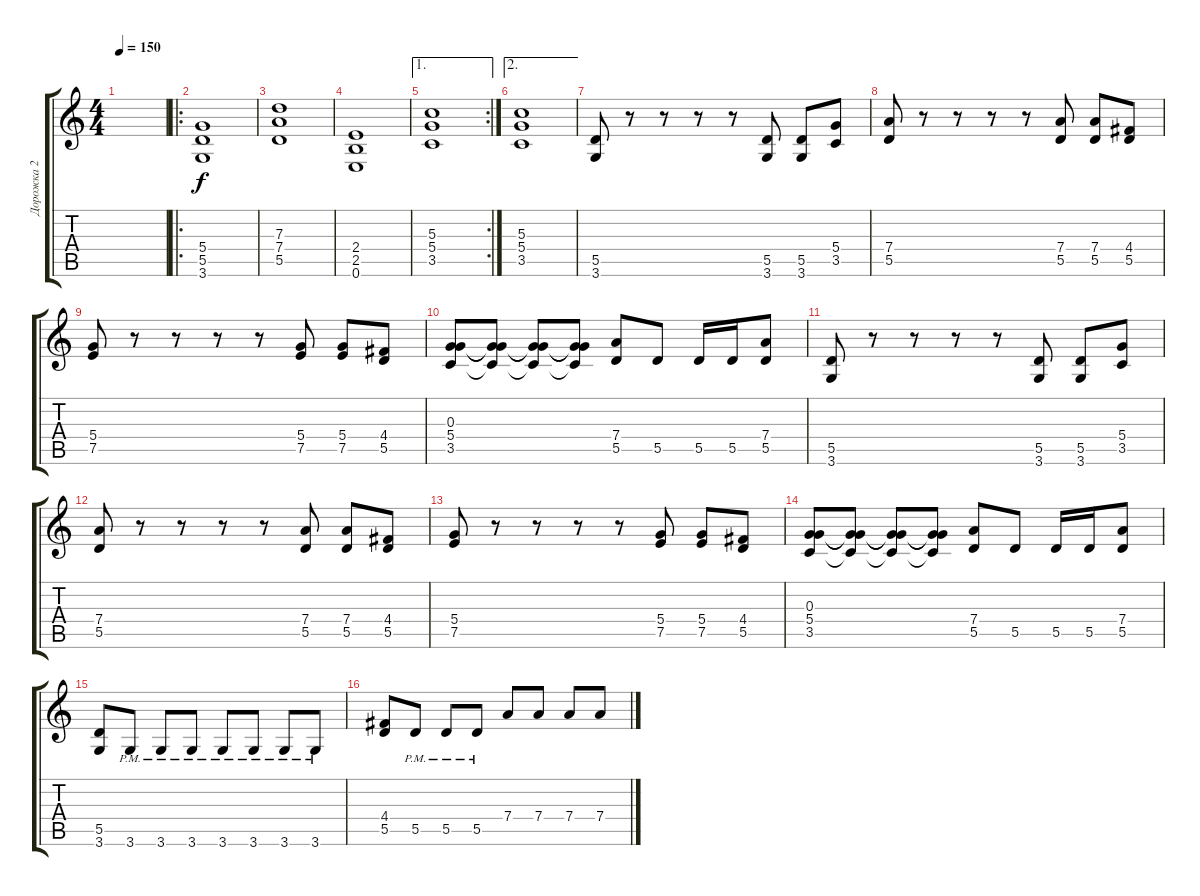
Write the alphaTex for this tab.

\track ("Дорожка 2" "Дорожка 2") {instrument overdrivenguitar}
\staff {score tabs}
\tuning (E4 B3 G3 D3 A2 E2) {hide}
\ts (4 4)
\tempo 150
\clef g2
\ks c
|
\ro
(5.4 5.5 3.6).1 |
(7.3 7.4 5.5).1 |
(2.4 2.5 0.6).1 |
\ae 1
\rc 2
(5.3 5.4 3.5).1 |
\ae 2
(5.3 5.4 3.5).1 |
(5.5 3.6).8 r.8 r.8 r.8 r.8 (5.5 3.6).8 (5.5 3.6).8 (5.4 3.5).8 |
(7.4 5.5).8 r.8 r.8 r.8 r.8 (7.4 5.5).8 (7.4 5.5).8 (4.4 5.5).8 |
(5.4 7.5).8 r.8 r.8 r.8 r.8 (5.4 7.5).8 (5.4 7.5).8 (4.4 5.5).8 |
(0.3 5.4 3.5).8 (0.3{t} 5.4{t} 3.5{t}).8 (0.3{t} 5.4{t} 3.5{t}).8 (0.3{t} 5.4{t} 3.5{t}).8 (7.4 5.5).8 5.5.8 5.5.16 5.5.16 (7.4 5.5).8 |
(5.5 3.6).8 r.8 r.8 r.8 r.8 (5.5 3.6).8 (5.5 3.6).8 (5.4 3.5).8 |
(7.4 5.5).8 r.8 r.8 r.8 r.8 (7.4 5.5).8 (7.4 5.5).8 (4.4 5.5).8 |
(5.4 7.5).8 r.8 r.8 r.8 r.8 (5.4 7.5).8 (5.4 7.5).8 (4.4 5.5).8 |
(0.3 5.4 3.5).8 (0.3{t} 5.4{t} 3.5{t}).8 (0.3{t} 5.4{t} 3.5{t}).8 (0.3{t} 5.4{t} 3.5{t}).8 (7.4 5.5).8 5.5.8 5.5.16 5.5.16 (7.4 5.5).8 |
(5.5 3.6).8 3.6{pm}.8 3.6{pm}.8 3.6{pm}.8 3.6{pm}.8 3.6{pm}.8 3.6{pm}.8 3.6{pm}.8 |
(4.4 5.5).8 5.5{pm}.8 5.5{pm}.8 5.5{pm}.8 7.4.8 7.4.8 7.4.8 7.4.8
